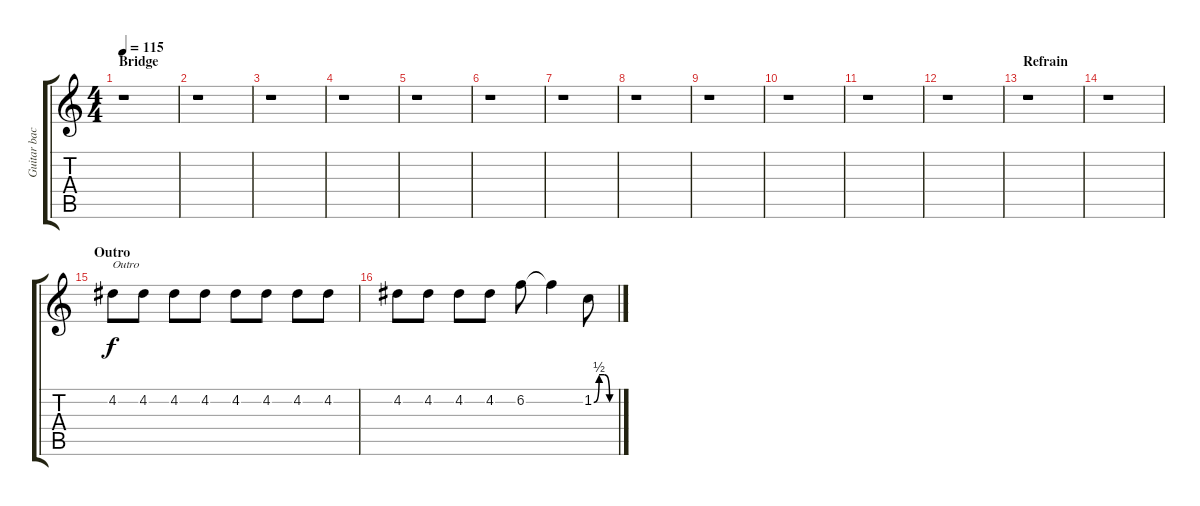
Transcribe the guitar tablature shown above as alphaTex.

\track ("Guitar background" "Guitar bac") {instrument electricguitarjazz}
\staff {score tabs}
\tuning (E4 B3 G3 D3 A2 E2) {hide}
\ts (4 4)
\section ("" "Bridge")
\tempo 115
\clef g2
\ks c
r.1{dy f} |
r.1 |
r.1 |
r.1 |
r.1 |
r.1 |
r.1 |
r.1 |
r.1 |
r.1 |
r.1 |
r.1 |
\section ("" "Refrain")
r.1 |
r.1 |
\section ("" "Outro")
4.2.8{txt "Outro"} 4.2.8 4.2.8 4.2.8 4.2.8 4.2.8 4.2.8 4.2.8 |
4.2.8 4.2.8 4.2.8 4.2.8 6.2.8 6.2{t}.4 1.2{be (custom 0 0 15 2 30 2 45 0 60 0)}.8
